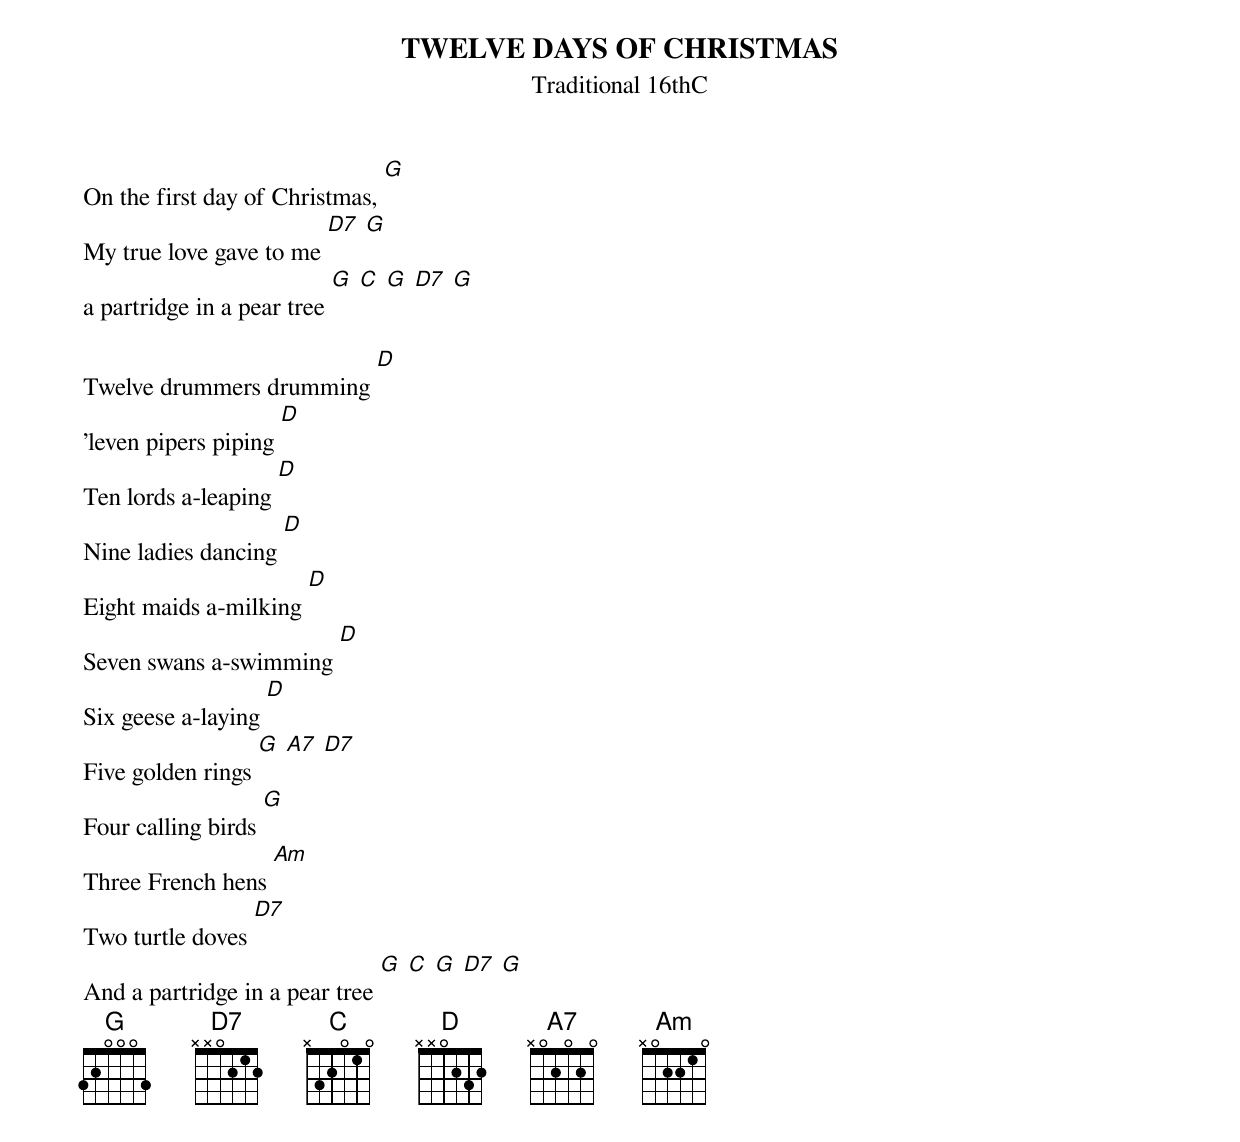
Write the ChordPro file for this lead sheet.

{t:TWELVE DAYS OF CHRISTMAS}
{st:Traditional 16thC}

On the first day of Christmas, [G]
My true love gave to me [D7] [G]
a partridge in a pear tree [G] [C] [G] [D7] [G]

Twelve drummers drumming [D]
'leven pipers piping [D]
Ten lords a-leaping [D]
Nine ladies dancing [D]
Eight maids a-milking [D]
Seven swans a-swimming [D]
Six geese a-laying [D]
Five golden rings [G] [A7] [D7]
Four calling birds [G]
Three French hens [Am]
Two turtle doves [D7]
And a partridge in a pear tree [G] [C] [G] [D7] [G]
